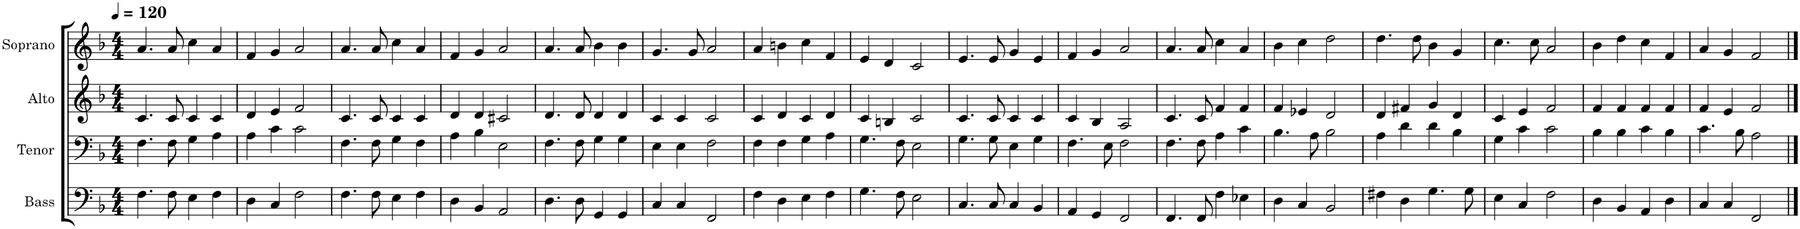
**kern	**kern	**kern	**kern
*part4	*part3	*part2	*part1
*staff4	*staff3	*staff2	*staff1
*I"Bass	*I"Tenor	*I"Alto	*I"Soprano
*I'B.	*I'T.	*I'A.	*I'S.
*clefF4	*clefF4	*clefG2	*clefG2
*k[b-]	*k[b-]	*k[b-]	*k[b-]
*M4/4	*M4/4	*M4/4	*M4/4
*MM120	*MM120	*MM120	*MM120
=1	=1	=1	=1
4.F\	4.F\	4.c/	4.a/
8F\	8F\	8c/	8a/
4E\	4G\	4c/	4cc\
4F\	4A\	4c/	4a/
=2	=2	=2	=2
4D\	4A\	4d/	4f/
4C/	4c\	4e/	4g/
2F\	2c\	2f/	2a/
=3	=3	=3	=3
4.F\	4.F\	4.c/	4.a/
8F\	8F\	8c/	8a/
4E\	4G\	4c/	4cc\
4F\	4F\	4c/	4a/
=4	=4	=4	=4
4D\	4A\	4d/	4f/
4BB-/	4B-\	4d/	4g/
2AA/	2E\	2c#X/	2a/
=5	=5	=5	=5
4.D\	4.F\	4.d/	4.a/
8D\	8F\	8d/	8a/
4GG/	4G\	4d/	4b-\
4GG/	4G\	4d/	4b-\
=6	=6	=6	=6
4C/	4E\	4c/	4.g/
4C/	4E\	4c/	.
.	.	.	8g/
2FF/	2F\	2c/	2a/
=7	=7	=7	=7
4F\	4F\	4c/	4a/
4D\	4F\	4d/	4bn\
4E\	4G\	4c/	4cc\
4F\	4A\	4d/	4f/
=8	=8	=8	=8
4.G\	4.G\	4c/	4e/
.	.	4Bn/	4d/
8F\	8F\	.	.
2E\	2E\	2c/	2c/
=9	=9	=9	=9
4.C/	4.G\	4.c/	4.e/
8C/	8G\	8c/	8e/
4C/	4E\	4c/	4g/
4BB-/	4G\	4c/	4e/
=10	=10	=10	=10
4AA/	4.F\	4c/	4f/
4GG/	.	4B-/	4g/
.	8E\	.	.
2FF/	2F\	2A/	2a/
=11	=11	=11	=11
4.FF/	4.F\	4.c/	4.a/
8FF/	8F\	8c/	8a/
4F\	4A\	4f/	4cc\
4E-X\	4c\	4f/	4a/
=12	=12	=12	=12
4D\	4.B-\	4f/	4b-\
4C/	.	4e-X/	4cc\
.	8A\	.	.
2BB-/	2B-\	2d/	2dd\
=13	=13	=13	=13
4F#X\	4A\	4d/	4.dd\
4D\	4d\	4f#X/	.
.	.	.	8dd\
4.G\	4d\	4g/	4b-\
.	4B-\	4d/	4g/
8G\	.	.	.
=14	=14	=14	=14
4E\	4G\	4c/	4.cc\
4C/	4c\	4e/	.
.	.	.	8cc\
2F\	2c\	2f/	2a/
=15	=15	=15	=15
4D\	4B-\	4f/	4b-\
4BB-/	4B-\	4f/	4dd\
4AA/	4c\	4f/	4cc\
4D\	4B-\	4f/	4f/
=16	=16	=16	=16
4C/	4.c\	4f/	4a/
4C/	.	4e/	4g/
.	8B-\	.	.
2FF/	2A\	2f/	2f/
==	==	==	==
*-	*-	*-	*-
